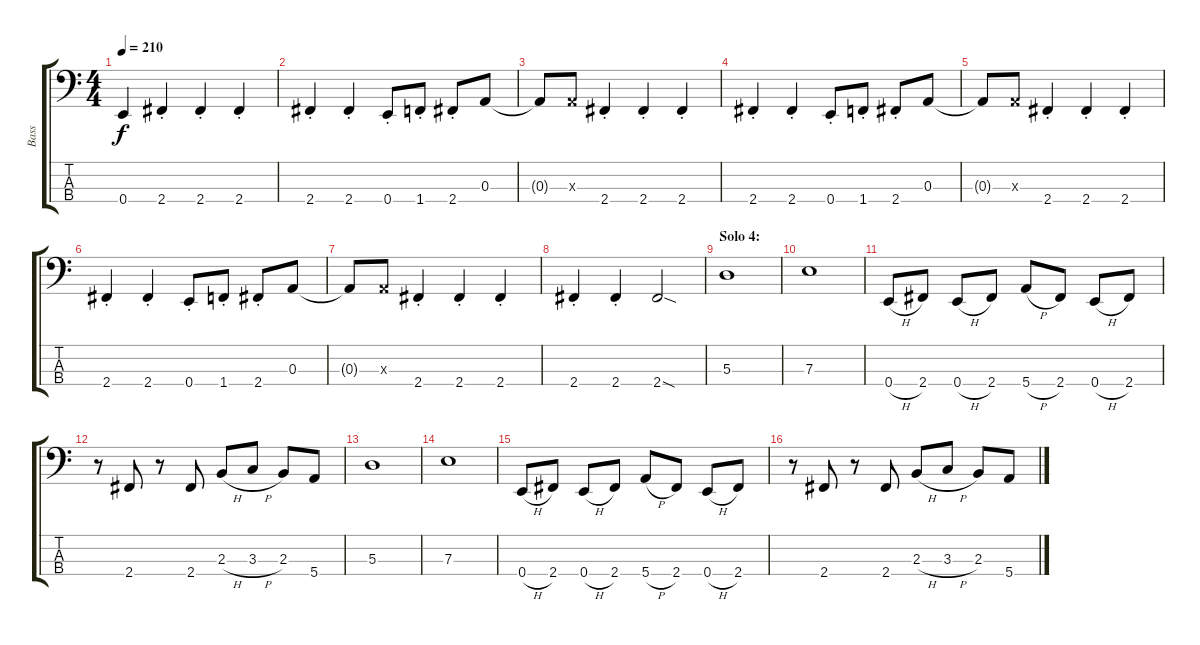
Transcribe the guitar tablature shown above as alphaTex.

\track ("Bass" "Bass") {instrument electricbasspick}
\staff {score tabs}
\tuning (G2 D2 A1 E1) {hide}
\ts (4 4)
\tempo 210
\clef f4
\ks c
0.4{t}.4{dy f} 2.4{st}.4 2.4{st}.4 2.4{st}.4 |
2.4{st}.4 2.4{st}.4 0.4{st}.8 1.4{st}.8 2.4{st}.8 0.3.8 |
0.3{t}.8 0.3{x}.8 2.4{st}.4 2.4{st}.4 2.4{st}.4 |
2.4{st}.4 2.4{st}.4 0.4{st}.8 1.4{st}.8 2.4{st}.8 0.3.8 |
0.3{t}.8 0.3{x}.8 2.4{st}.4 2.4{st}.4 2.4{st}.4 |
2.4{st}.4 2.4{st}.4 0.4{st}.8 1.4{st}.8 2.4{st}.8 0.3.8 |
0.3{t}.8 0.3{x}.8 2.4{st}.4 2.4{st}.4 2.4{st}.4 |
2.4{st}.4 2.4{st}.4 2.4{sod}.2 |
\section ("" "Solo 4:")
5.3.1 |
7.3.1 |
0.4{h}.8 2.4.8 0.4{h}.8 2.4.8 5.4{h}.8 2.4.8 0.4{h}.8 2.4.8 |
r.8 2.4.8 r.8 2.4.8 2.3{h}.8 3.3{h}.8 2.3.8 5.4.8 |
5.3.1 |
7.3.1 |
0.4{h}.8 2.4.8 0.4{h}.8 2.4.8 5.4{h}.8 2.4.8 0.4{h}.8 2.4.8 |
r.8 2.4.8 r.8 2.4.8 2.3{h}.8 3.3{h}.8 2.3.8 5.4.8
